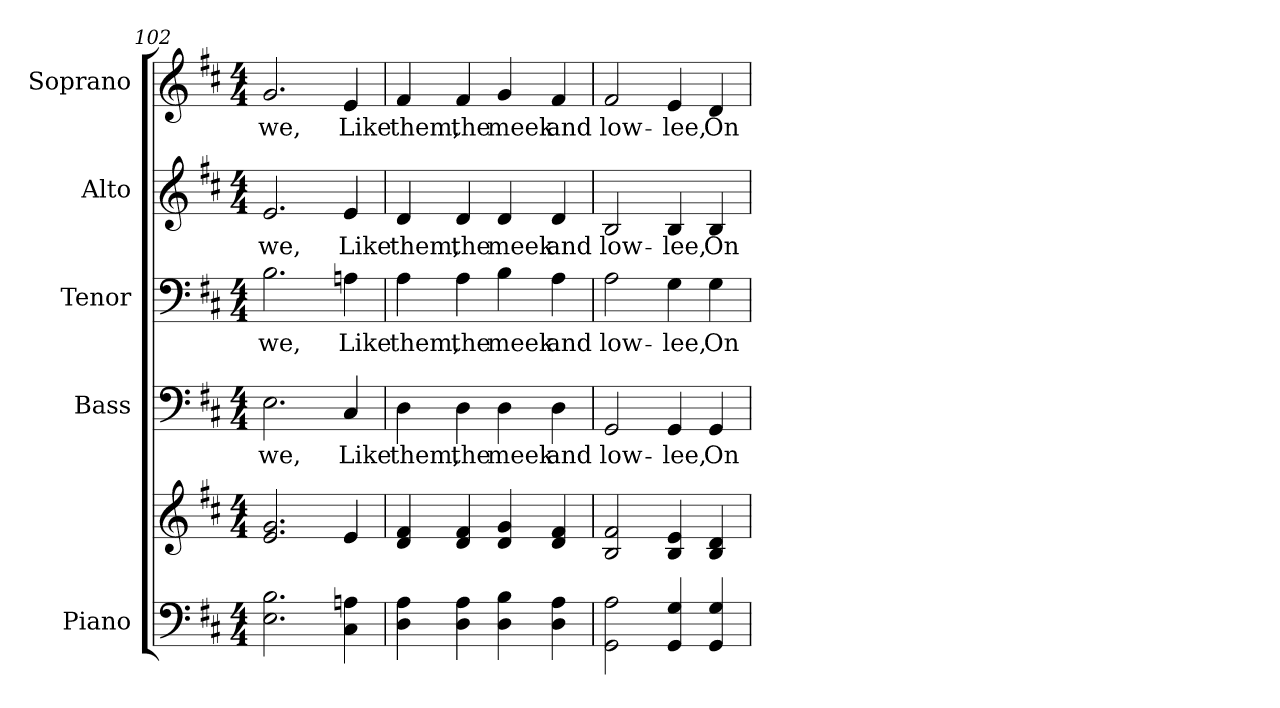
**kern	**kern	**kern	**text	**kern	**text	**kern	**text	**kern	**text
*part5	*part5	*part4	*part4	*part3	*part3	*part2	*part2	*part1	*part1
*staff6	*staff5	*staff4	*staff4	*staff3	*staff3	*staff2	*staff2	*staff1	*staff1
*I"Piano	*	*I"Bass	*	*I"Tenor	*	*I"Alto	*	*I"Soprano	*
*I'Pno.	*	*I'B.	*	*I'T.	*	*I'A.	*	*I'S.	*
!!LO:PB:g=z
*clefF4	*clefG2	*clefF4	*	*clefF4	*	*clefG2	*	*clefG2	*
*k[f#c#]	*k[f#c#]	*k[f#c#]	*	*k[f#c#]	*	*k[f#c#]	*	*k[f#c#]	*
*D:	*D:	*D:	*	*D:	*	*D:	*	*D:	*
*M4/4	*M4/4	*M4/4	*	*M4/4	*	*M4/4	*	*M4/4	*
=102	=102	=102	=102	=102	=102	=102	=102	=102	=102
!	!	!	!LO:LY:b:color=#000000	!	!	!	!	!	!
!	!	!	!	!	!LO:LY:b:color=#000000	!	!	!	!
!	!	!	!	!	!	!	!LO:LY:b:color=#000000	!	!
!	!	!	!	!	!	!	!	!	!LO:LY:b:color=#000000
2.Ei\ 2.Bi	2.ei/ 2.gi	2.Ei\	we,	2.Bi\	we,	2.ei/	we,	2.gi/	we,
!	!	!	!LO:LY:b:color=#000000	!	!	!	!	!	!
!	!	!	!	!	!LO:LY:b:color=#000000	!	!	!	!
!	!	!	!	!	!	!	!LO:LY:b:color=#000000	!	!
*	*	*	*	*	*	*	*	*MM130	*
!	!	!	!	!	!	!	!	!	!LO:LY:b:color=#000000
4C#i\ 4Ani	4ei/	4C#i/	Like	4Ani\	Like	4ei/	Like	4ei/	Like
=103	=103	=103	=103	=103	=103	=103	=103	=103	=103
!	!	!	!LO:LY:b:color=#000000	!	!	!	!	!	!
!	!	!	!	!	!LO:LY:b:color=#000000	!	!	!	!
!	!	!	!	!	!	!	!LO:LY:b:color=#000000	!	!
!	!	!	!	!	!	!	!	!	!LO:LY:b:color=#000000
4Di\ 4Ai	4di/ 4f#i	4Di\	them,	4Ai\	them,	4di/	them,	4f#i/	them,
!	!	!	!LO:LY:b:color=#000000	!	!	!	!	!	!
!	!	!	!	!	!LO:LY:b:color=#000000	!	!	!	!
!	!	!	!	!	!	!	!LO:LY:b:color=#000000	!	!
!	!	!	!	!	!	!	!	!	!LO:LY:b:color=#000000
4Di\ 4Ai	4di/ 4f#i	4Di\	the	4Ai\	the	4di/	the	4f#i/	the
!	!	!	!LO:LY:b:color=#000000	!	!	!	!	!	!
!	!	!	!	!	!LO:LY:b:color=#000000	!	!	!	!
!	!	!	!	!	!	!	!LO:LY:b:color=#000000	!	!
!	!	!	!	!	!	!	!	!	!LO:LY:b:color=#000000
4Di\ 4Bi	4di/ 4gi	4Di\	meek	4Bi\	meek	4di/	meek	4gi/	meek
!	!	!	!LO:LY:b:color=#000000	!	!	!	!	!	!
!	!	!	!	!	!LO:LY:b:color=#000000	!	!	!	!
!	!	!	!	!	!	!	!LO:LY:b:color=#000000	!	!
!	!	!	!	!	!	!	!	!	!LO:LY:b:color=#000000
4Di\ 4Ai	4di/ 4f#i	4Di\	and	4Ai\	and	4di/	and	4f#i/	and
!!LO:PB:g=z
=104	=104	=104	=104	=104	=104	=104	=104	=104	=104
!	!	!	!LO:LY:b:color=#000000	!	!	!	!	!	!
!	!	!	!	!	!LO:LY:b:color=#000000	!	!	!	!
!	!	!	!	!	!	!	!LO:LY:b:color=#000000	!	!
!	!	!	!	!	!	!	!	!	!LO:LY:b:color=#000000
2GGi\ 2Ai	2Bi/ 2f#i	2GGi/	low-	2Ai\	low-	2Bi/	low-	2f#i/	low-
!	!	!	!LO:LY:b:color=#000000	!	!	!	!	!	!
!	!	!	!	!	!LO:LY:b:color=#000000	!	!	!	!
!	!	!	!	!	!	!	!LO:LY:b:color=#000000	!	!
!	!	!	!	!	!	!	!	!	!LO:LY:b:color=#000000
4GGi/ 4Gi	4Bi/ 4ei	4GGi/	-lee,	4Gi\	-lee,	4Bi/	-lee,	4ei/	-lee,
!	!	!	!LO:LY:b:color=#000000	!	!	!	!	!	!
!	!	!	!	!	!LO:LY:b:color=#000000	!	!	!	!
!	!	!	!	!	!	!	!LO:LY:b:color=#000000	!	!
!	!	!	!	!	!	!	!	!	!LO:LY:b:color=#000000
4GGi/ 4Gi	4Bi/ 4di	4GGi/	On	4Gi\	On	4Bi/	On	4di/	On
=	=	=	=	=	=	=	=	=	=
*-	*-	*-	*-	*-	*-	*-	*-	*-	*-
